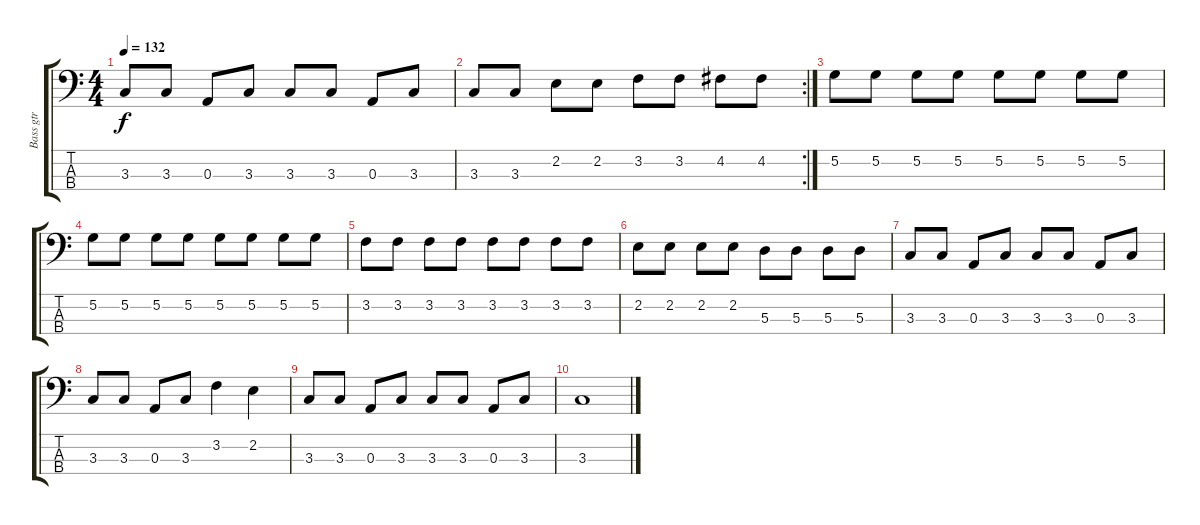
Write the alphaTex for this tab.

\track ("Bass gtr" "Bass gtr") {instrument electricbassfinger}
\staff {score tabs}
\tuning (G2 D2 A1 E1) {hide}
\ts (4 4)
\tempo 132
\clef f4
\ks c
3.3.8{dy f} 3.3.8 0.3.8 3.3.8 3.3.8 3.3.8 0.3.8 3.3.8 |
\rc 2
3.3.8 3.3.8 2.2.8 2.2.8 3.2.8 3.2.8 4.2.8 4.2.8 |
5.2.8 5.2.8 5.2.8 5.2.8 5.2.8 5.2.8 5.2.8 5.2.8 |
5.2.8 5.2.8 5.2.8 5.2.8 5.2.8 5.2.8 5.2.8 5.2.8 |
3.2.8 3.2.8 3.2.8 3.2.8 3.2.8 3.2.8 3.2.8 3.2.8 |
2.2.8 2.2.8 2.2.8 2.2.8 5.3.8 5.3.8 5.3.8 5.3.8 |
3.3.8 3.3.8 0.3.8 3.3.8 3.3.8 3.3.8 0.3.8 3.3.8 |
3.3.8 3.3.8 0.3.8 3.3.8 3.2.4 2.2.4 |
3.3.8 3.3.8 0.3.8 3.3.8 3.3.8 3.3.8 0.3.8 3.3.8 |
3.3.1
